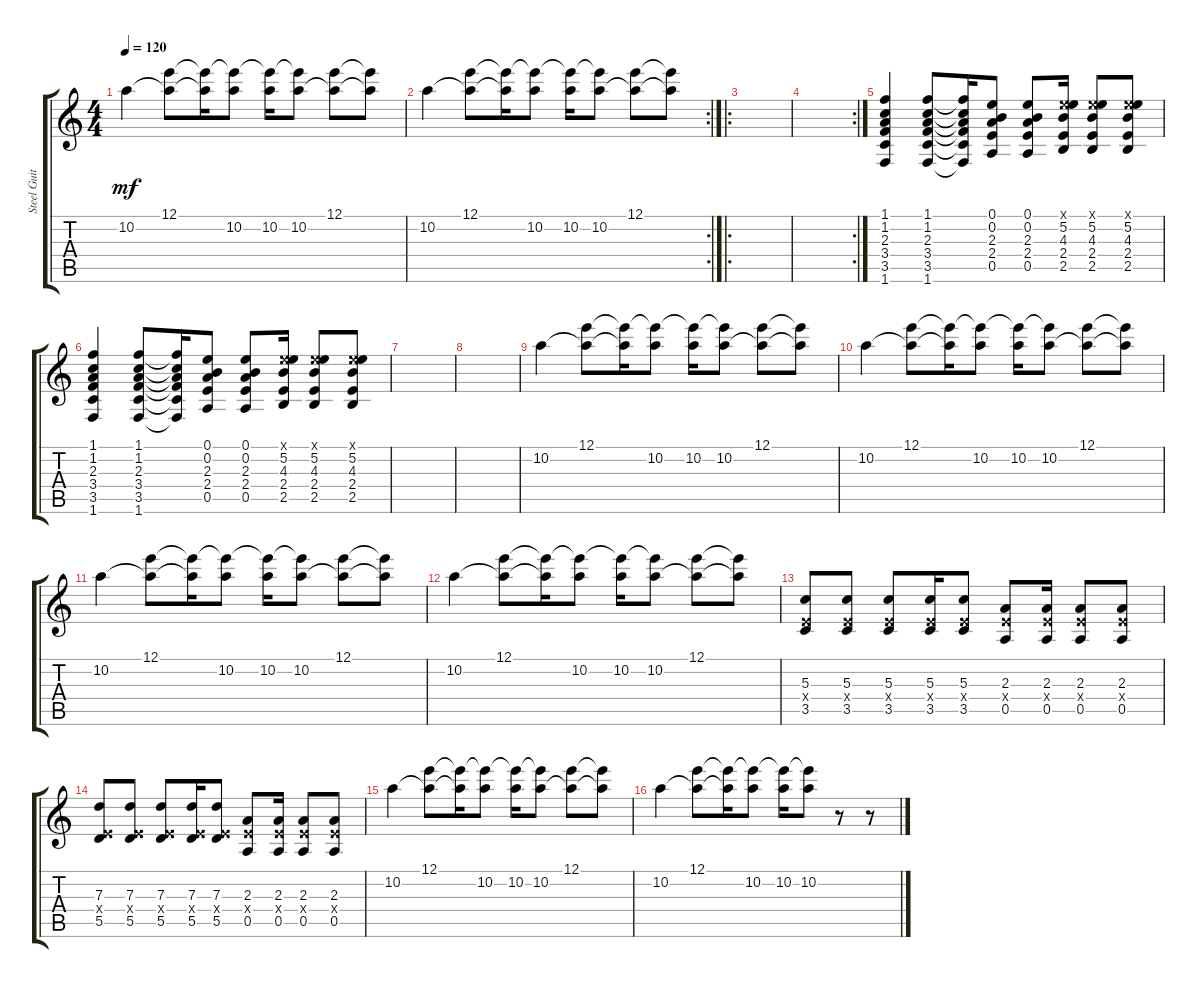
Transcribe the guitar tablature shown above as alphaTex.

\track ("Steel Guitar" "Steel Guit") {instrument acousticguitarsteel}
\staff {score tabs}
\tuning (E4 B3 G3 D3 A2 E2) {hide}
\ts (4 4)
\tempo 120
\clef g2
\ks c
10.2.4{dy mf} (12.1 10.2{t}).8 (12.1{t} 10.2{t}).16 (12.1{t} 10.2).8 (12.1{t} 10.2).16 (12.1{t} 10.2).8 (12.1 10.2{t}).8 (12.1{t} 10.2{t}).8 |
\rc 2
10.2.4 (12.1 10.2{t}).8 (12.1{t} 10.2{t}).16 (12.1{t} 10.2).8 (12.1{t} 10.2).16 (12.1{t} 10.2).8 (12.1 10.2{t}).8 (12.1{t} 10.2{t}).8 |
\ro
|
\rc 2
|
(1.1 1.2 2.3 3.4 3.5 1.6).4 (1.1 1.2 2.3 3.4 3.5 1.6).8 (1.1{t} 1.2{t} 2.3{t} 3.4{t} 3.5{t} 1.6{t}).16 (0.1 0.2 2.3 2.4 0.5).8 (0.1 0.2 2.3 2.4 0.5).8 (0.1{x} 5.2 4.3 2.4 2.5).16 (0.1{x} 5.2 4.3 2.4 2.5).8 (0.1{x} 5.2 4.3 2.4 2.5).8 |
(1.1 1.2 2.3 3.4 3.5 1.6).4 (1.1 1.2 2.3 3.4 3.5 1.6).8 (1.1{t} 1.2{t} 2.3{t} 3.4{t} 3.5{t} 1.6{t}).16 (0.1 0.2 2.3 2.4 0.5).8 (0.1 0.2 2.3 2.4 0.5).8 (0.1{x} 5.2 4.3 2.4 2.5).16 (0.1{x} 5.2 4.3 2.4 2.5).8 (0.1{x} 5.2 4.3 2.4 2.5).8 |
|
|
10.2.4 (12.1 10.2{t}).8 (12.1{t} 10.2{t}).16 (12.1{t} 10.2).8 (12.1{t} 10.2).16 (12.1{t} 10.2).8 (12.1 10.2{t}).8 (12.1{t} 10.2{t}).8 |
10.2.4 (12.1 10.2{t}).8 (12.1{t} 10.2{t}).16 (12.1{t} 10.2).8 (12.1{t} 10.2).16 (12.1{t} 10.2).8 (12.1 10.2{t}).8 (12.1{t} 10.2{t}).8 |
10.2.4 (12.1 10.2{t}).8 (12.1{t} 10.2{t}).16 (12.1{t} 10.2).8 (12.1{t} 10.2).16 (12.1{t} 10.2).8 (12.1 10.2{t}).8 (12.1{t} 10.2{t}).8 |
10.2.4 (12.1 10.2{t}).8 (12.1{t} 10.2{t}).16 (12.1{t} 10.2).8 (12.1{t} 10.2).16 (12.1{t} 10.2).8 (12.1 10.2{t}).8 (12.1{t} 10.2{t}).8 |
(5.3 2.4{x} 3.5).8 (5.3 2.4{x} 3.5).8 (5.3 2.4{x} 3.5).8 (5.3 2.4{x} 3.5).16 (5.3 2.4{x} 3.5).8 (2.3 2.4{x} 0.5).8 (2.3 2.4{x} 0.5).16 (2.3 2.4{x} 0.5).8 (2.3 2.4{x} 0.5).8 |
(7.3 2.4{x} 5.5).8 (7.3 2.4{x} 5.5).8 (7.3 2.4{x} 5.5).8 (7.3 2.4{x} 5.5).16 (7.3 2.4{x} 5.5).8 (2.3 2.4{x} 0.5).8 (2.3 2.4{x} 0.5).16 (2.3 2.4{x} 0.5).8 (2.3 2.4{x} 0.5).8 |
10.2.4 (12.1 10.2{t}).8 (12.1{t} 10.2{t}).16 (12.1{t} 10.2).8 (12.1{t} 10.2).16 (12.1{t} 10.2).8 (12.1 10.2{t}).8 (12.1{t} 10.2{t}).8 |
10.2.4 (12.1 10.2{t}).8 (12.1{t} 10.2{t}).16 (12.1{t} 10.2).8 (12.1{t} 10.2).16 (12.1{t} 10.2).8 r.8 r.8
